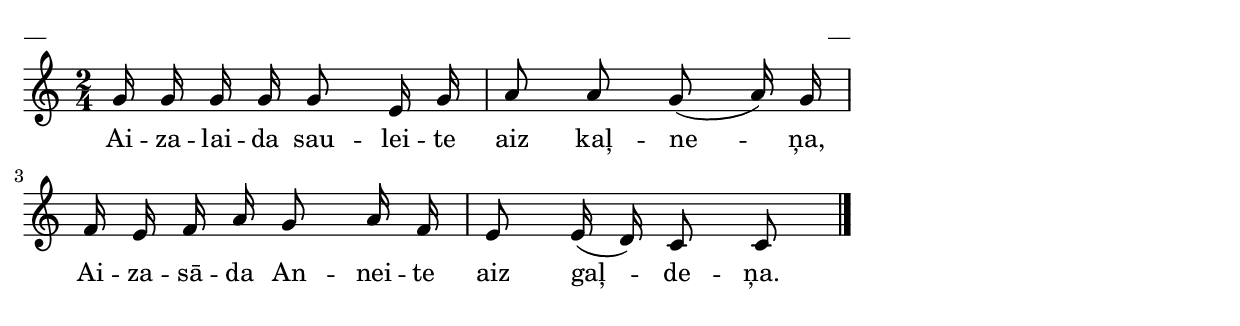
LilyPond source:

\version "2.13.16"
%\header {
%    title = "Aizalaida Sauleite"
%}
\paper {
line-width = 14\cm
left-margin = 0.4\cm
between-system-padding = 0.1\cm
between-system-space = 0.1\cm
}
\layout {
indent = #0
ragged-last = ##f
}

voiceA = \relative c' {
\clef "treble"
\key c \major
\time 2/4
g'16 g g g g8 e16 g | a8 a g( a16) g |
f16 e f a g8 a16 f | e8 e16( d) c8 c 
\bar "|."
} 



lyricA = \lyricmode {
Ai -- za -- lai -- da sau -- lei -- te aiz kaļ -- ne -- ņa,
Ai -- za -- sā -- da An -- nei -- te aiz gaļ -- de -- ņa. 
}


fullScore = <<
\new Staff {
<<
\new Voice = "voiceA" { \oneVoice \autoBeamOff \voiceA }
\lyricsto "voiceA" \new Lyrics \lyricA
>>
}
>>

\score {
\fullScore
\header { piece = "__" opus = "__" }
}
\markup { \with-color #(x11-color 'white) \sans \smaller "__" }
\score {
\unfoldRepeats
\fullScore
\midi {
\context { \Staff \remove "Staff_performer" }
\context { \Voice \consists "Staff_performer" }
}
}


